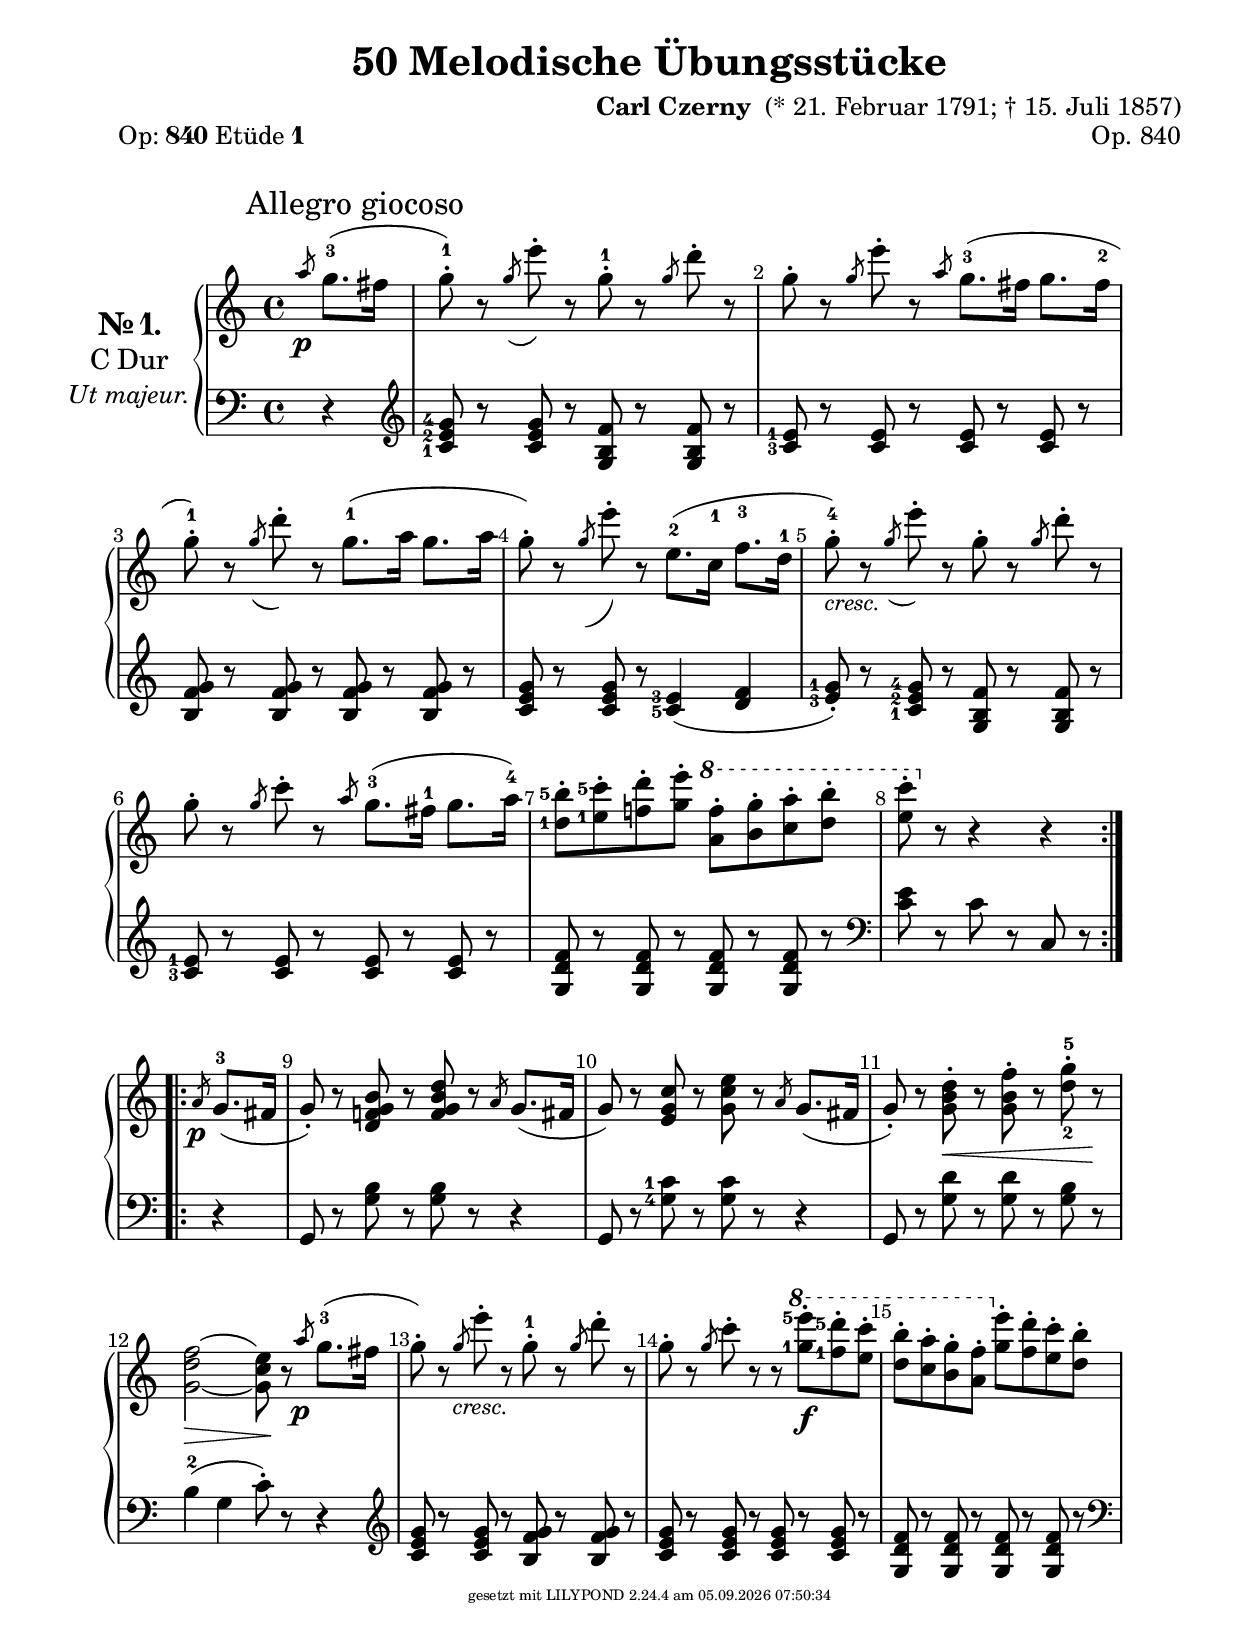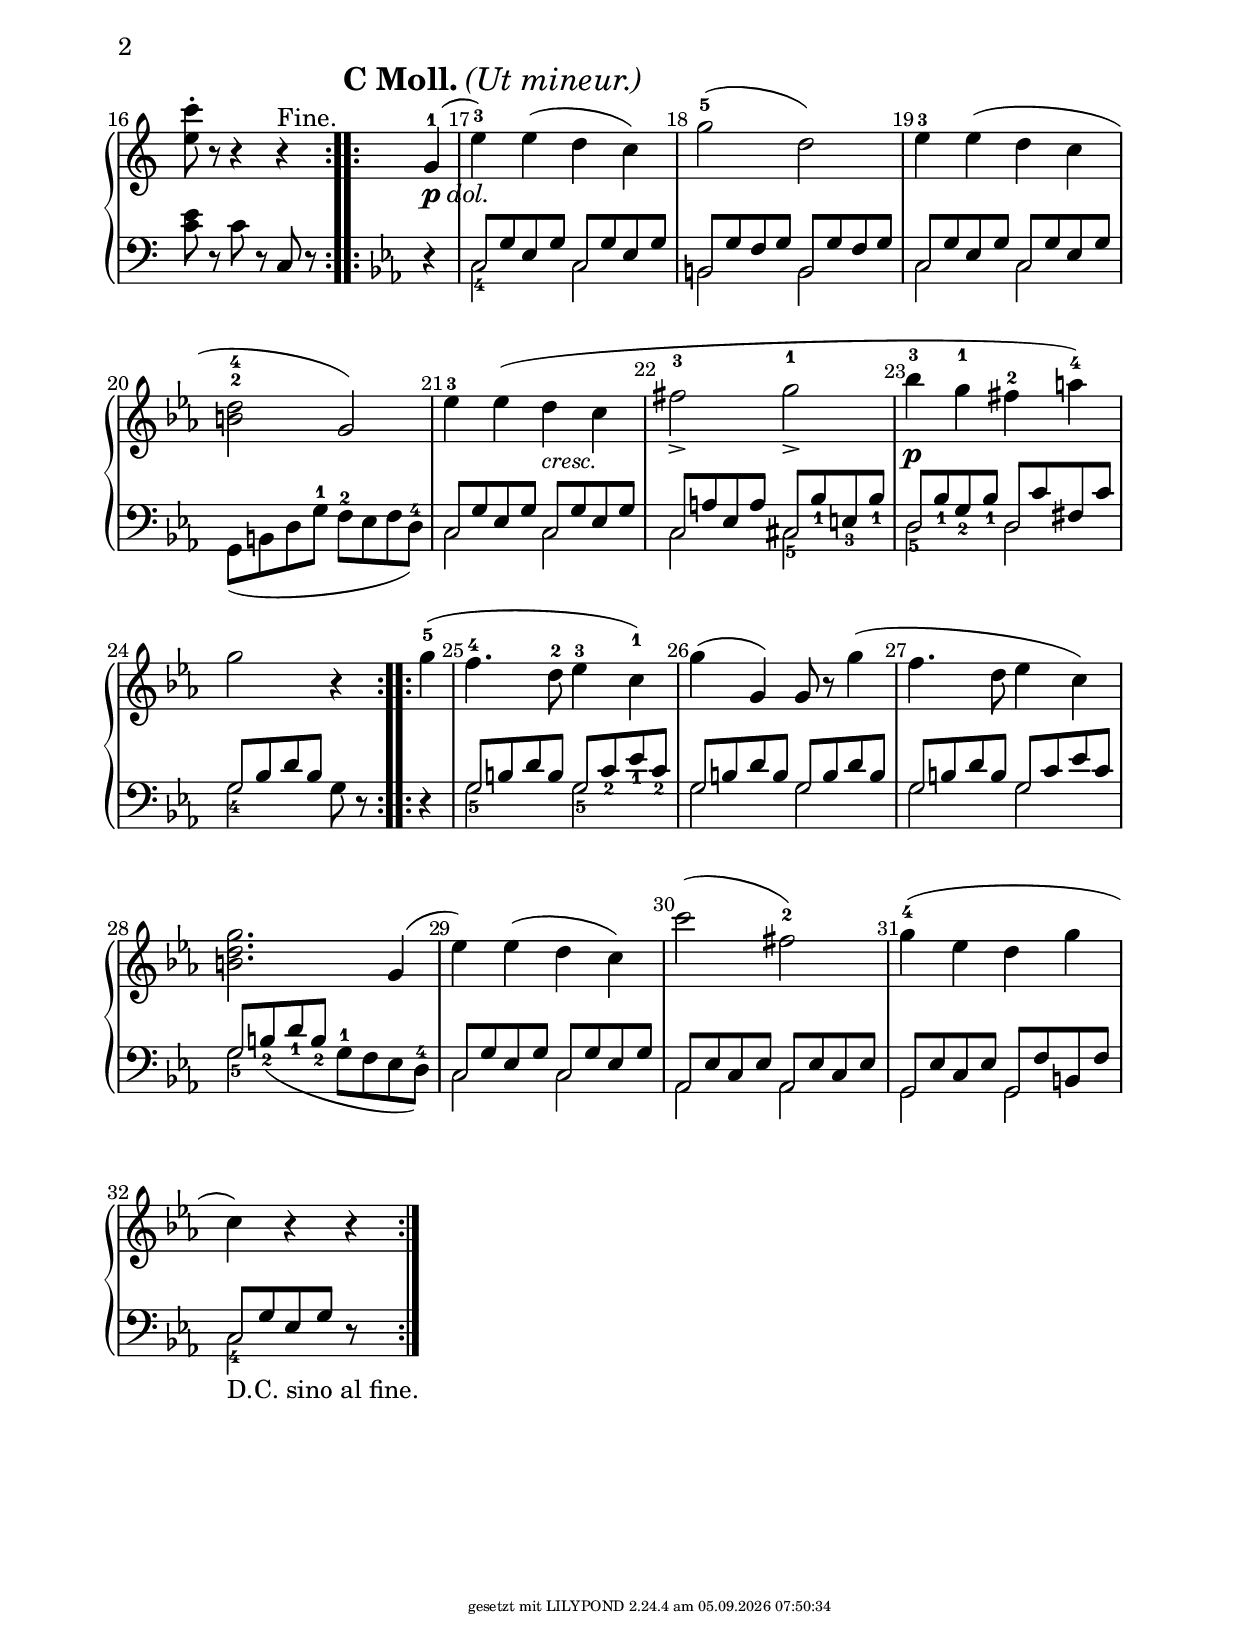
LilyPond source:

\version "2.19.37"

\language "deutsch"

\include "Papier+Layout.ly"

\header {
  composer            =       \markup { \bold "Carl Czerny" " (* 21. Februar 1791; † 15. Juli 1857)" }
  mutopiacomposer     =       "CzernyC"

  title               =       "50 Melodische Übungsstücke" %"50 Melodische Übungsstücke"
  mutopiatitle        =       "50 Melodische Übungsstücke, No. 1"

  opus                =       "Op. 840"
  piece               =       \markup { "Op:" \number \tiny 840 "Etüde" \number \tiny 1 }
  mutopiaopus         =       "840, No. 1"

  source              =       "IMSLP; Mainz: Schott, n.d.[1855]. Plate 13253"
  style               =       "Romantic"
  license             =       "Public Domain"
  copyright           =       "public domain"
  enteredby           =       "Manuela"
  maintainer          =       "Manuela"
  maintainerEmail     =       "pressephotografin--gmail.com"
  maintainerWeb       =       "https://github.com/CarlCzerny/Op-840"
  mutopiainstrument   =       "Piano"
}

RH= \relative c'' {
  \partial 4 \accidentalStyle modern
  \override Flag.stroke-style = ##f
  \mark \markup "Allegro giocoso"
  \once \override TextScript.extra-offset = #'( -15 . 5 )
  \slashedGrace a'8\p %-\markup { \small \bold o }
  g8.(-3 fis16
  g8)-.-1 r
  \once \override Voice.Slur #'positions = #'(0 . 0.5)
  \once \override Voice.Slur.eccentricity = #0.0
  \slashedGrace g8( e'-.) r g,-.-1 r \slashedGrace g8 d'8-. r
  g,8-. r \slashedGrace g8 e'-. r \slashedGrace a,8 g8.-3( fis16 g8. fis16-2
  g8-.-1) r
  \once \override Voice.Slur #'positions = #'(1 . 0.7)
  \once \override Voice.Slur.eccentricity = #0.0
  \slashedGrace g8( d'-.) r g,8.-1( a16 g8. a16
  g8-.) r \slashedGrace g8( e'-.) r e,8.-2( c16-1 f8.-3 d16-1
  g8-.-4)_\markup { \italic \small "cresc." } r
  \once \override Voice.Slur #'positions = #'(0.2 . 0)
  \slashedGrace g8( e'-.) r g,-. r  \slashedGrace g8 d'-. r
  g,8-. r \slashedGrace g8 c-. r \slashedGrace a8 g8.-3( fis16-1 g8. a16-4)
  \set fingeringOrientations = #'(left)
  < d,-1 h'-5 >8-. < e-1 c'-5 >-. <  f d' >-. < g e' >-.
  \set fingeringOrientations = #'(left up right down)
  \ottava #1 < a f' >-. < h g' >-. < c a' >-. < d h' >8-.
  < e c' >8-. \ottava #0 r r4 r
  \bar ":..:" \break
  \slashedGrace a,,8\p g8.-3( fis16
  g8-.) r < d f g h> r < f g h d > r \slashedGrace a8 g8.( fis16
  g8) r < e g c >8 r < g c e > r \slashedGrace a8 g8.( fis16
  g8-.) r < g h d >-.\< r < g h f' >-. r < d'-2 g-5 >-. r\!
  < g,_~ d' f( >2\> < g c e) >8\!  r
  \slashedGrace a'8\p g8.-3( fis16
  g8-.) r \slashedGrace g8_\markup { \italic \small "cresc." } e'-. r g,-.-1 r \slashedGrace g8 d'8-. r
  g,8-. r \slashedGrace g8 c-. r r
  \ottava #1 \set fingeringOrientations = #'(left)
  < g'-1 e'-5 >8-.\f < f-1 d'-5 >-. <  e c' >-. < d h' >-.
  < c a' >8-. < h g' >-. <  a f' >-.
  \ottava #0
  < g e' >8-. < f d' >-. <  e c' >-. < d h' >-.
  <  e c' >-. r r4 r4^\markup "Fine." \bar ":..:"
  \key c \minor
  \mark \markup { \bold "C Moll." \italic "(Ut mineur.)" }
  \once \override Voice.Slur #'positions = #'(2.2 . 0)
  g,4-1(_\markup { \dynamic p \italic "dol." }
  es'-3) es( d c)
  g'2-5( d)
  \set fingeringOrientations = #'(up)
  es4-3 es( d c < h-2 d-4 >2 g)
  es'4-3 es( d_\markup { \italic \small "cresc." } c
  fis2-3_> g-1_> b4-3\p g-1 fis-2 a-4)  g2 r4
  \bar ":..:"
  \once \override Voice.Slur #'positions = #'(0.5 . 3)
  g4-5( f4.-4 d8-2 es4-3 c-1)
  \once \override Voice.Slur #'positions = #'(0.5 . 3)
  g'( g,)
  g8 r g'4( f4. d8 es4 c)
  < h d g >2.
  \once \override Voice.Slur #'positions = #'(1 . 0.5)
  g4(
  es') es( d c)
  c'2( fis,-2) g4-4( es d g c,) r4 r4 \bar ":|." %\noPageBreak
}

LH = \relative c' {
  \clef bass
  \slashedGrace s8 r4
  \clef treble
  \set fingeringOrientations = #'(left)
  \set Staff.explicitKeySignatureVisibility = #end-of-line-invisible
  < c-1 e-2 g-4 >8 r < c e g >8 r < g h f' > r < g h f' > r
  < c-3 e-1 >8 r q r q r q r
  < h f' g >8 r q r q r q r
  < c e g >8 r q r < c-5 e-3 >4( < d f >
  < e-3 g-1 >8-.) r < c-1 e-2 g-4 >8 r < g h f' > r q r
  < c-3 e-1 >8 r q r q r q r
  < g d' f > r q r q r q r
  \clef bass
  < c e >8 r c r c, r
  d4\rest
  g,8 r < g' h > r q r r4
  g,8 r < g'-4 c-1 > r q r r4
  g,8 r < g' d' > r q r < g h > r
  h4-2( g c8-.)\! r r4
  \clef treble
  < c e g >8 r q r < h f' g >8 r q r
  < c e g >8 r q r < c e g >8 r q r
  < g d' f > r q r q r q r
  \clef bass
  < c e >8 r c r c, r
  <<
    {
      \key c \minor \partial 4
      \voiceOne
      \mergeDifferentlyHeadedOn
      \mergeDifferentlyDottedOn
      \set fingeringOrientations = #'(down)
      \override Fingering.direction = #DOWN
      \override Fingering.staff-padding = #'()
      d4\rest
      c8 g' es g c,8 g' es g
      h, g' f g h, g' f g
      c,8 g' es g c,8 g' es g
      s1
      c,8 g' es g c,8 g' es g
      c, a' es a cis, b'-1 e,-3 b'-1
      d, b'-1 g_2 b-1 d, c' fis, c'
      g b d b s4
      s4
      %\override Fingering.extra-offset = #(-0.3 . -1.8)
      g8 h d h g c_2 es_1 c_2
      g8 h d h g8 h d h
      g8 h d h g c es c
      g8 h_(-2 d-1 h-2 \stemDown g^1 f es d^4)
      \stemUp
      c8 g' es g c,8 g' es g
      as, es' c es as, es' c es
      g, es' c es g, f' h, f'
      c8 g' es g d8\rest
    }
    \\
    {
      \voiceTwo
      \set fingeringOrientations = #'(down)
      \override Fingering.direction = #LEFT
      \override Fingering.staff-padding = #'()
      s4 c2-4 c h h c c
      g8( h d g^1 f^2 es f d^4)
      c2 c2
      c cis-5 d-5 d g-4 g8 d8\rest d4\rest
      g2-5 g2-5 g2 g2 g2 g2 g2-5 s2
      c,2 c as as g g c-4_\markup "D.C. sino al fine." s4
    }
  >>
}

\score
{
  \new PianoStaff \with {
    instrumentName = \markup {
      \center-column {
        %\once \override TextScript.extra-offset = #'( 0 . 0.5)
        %\draw-circle #0.5 #0.3 ##f
        \line { \bold \huge { "№" } \number 1. }
        \line \large { C Dur }
        \italic \line { Ut majeur. }
      }
    }
    shortInstrumentName = ""
  }
  <<

    \new Staff="Discant"
    \with
    {
      \consists "Bar_number_engraver"
      \override BarNumber.padding = #0
      \override BarNumber.self-alignment-X = #CENTER
      \override BarNumber.break-visibility = #end-of-line-invisible
      \override Slur.outside-staff-priority = #150
    }
    {
      <<
        \set Staff.explicitKeySignatureVisibility = #begin-of-line-visible
        \RH
      >>
    }
    \new Staff="Bass" {
      \set Staff.explicitKeySignatureVisibility = #begin-of-line-visible
      \LH
    }
  >>
  \layout { }
  \midi { }
}
